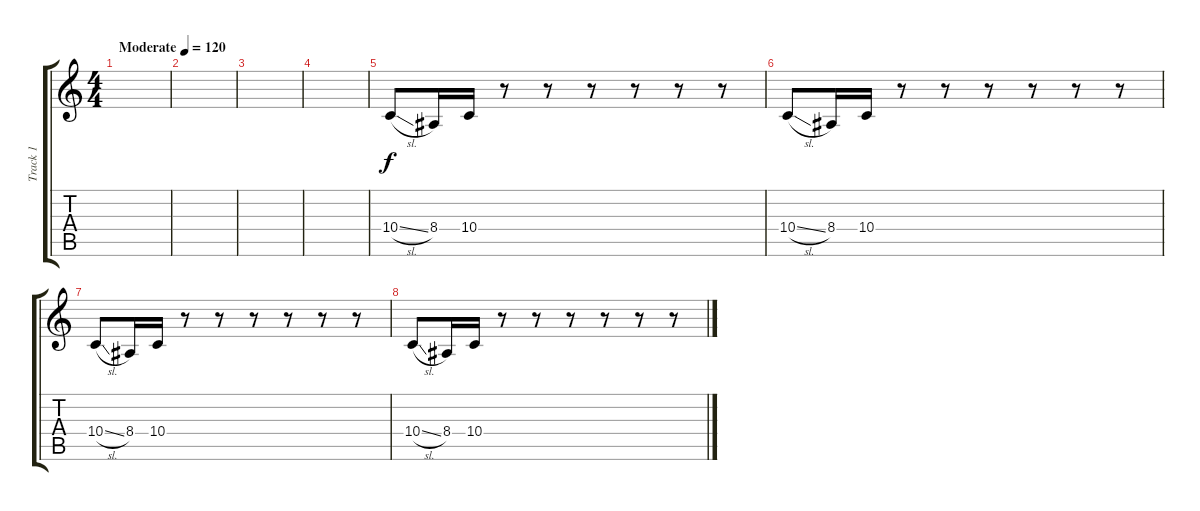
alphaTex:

\track ("Track 1" "Track 1") {instrument drawbarorgan}
\staff {score tabs}
\tuning (E4 B3 G3 D3 A2 E2) {hide}
\ts (4 4)
\tempo (120 "Moderate")
\clef g2
\ks c
|
|
|
|
10.4{sl}.8 8.4.16 10.4.16 r.8 r.8 r.8 r.8 r.8 r.8 |
10.4{sl}.8 8.4.16 10.4.16 r.8 r.8 r.8 r.8 r.8 r.8 |
10.4{sl}.8 8.4.16 10.4.16 r.8 r.8 r.8 r.8 r.8 r.8 |
10.4{sl}.8 8.4.16 10.4.16 r.8 r.8 r.8 r.8 r.8 r.8
